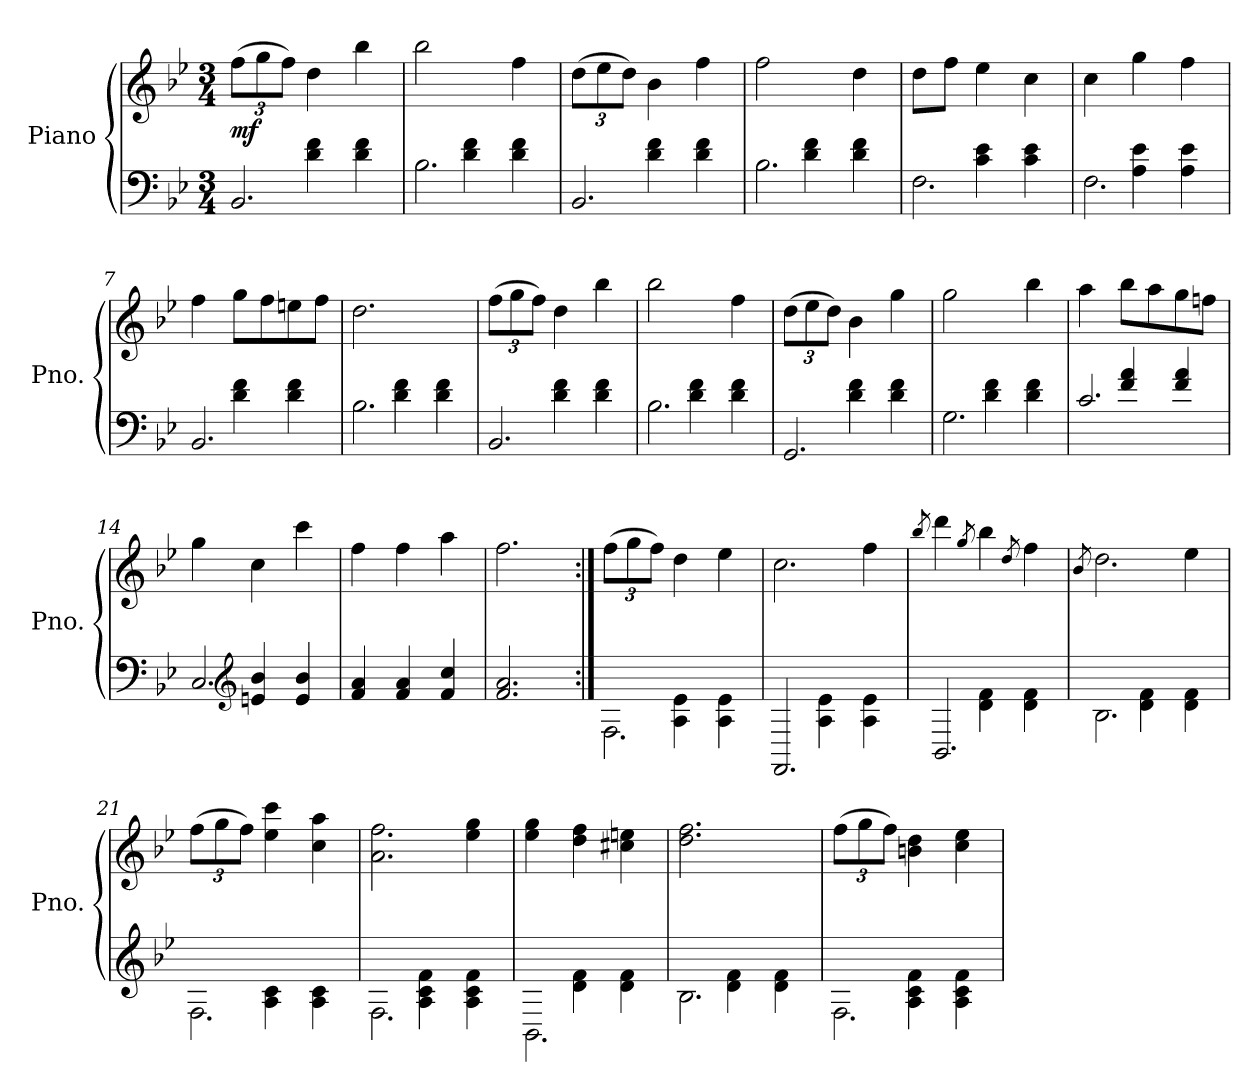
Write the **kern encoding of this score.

**kern	**kern	**dynam
*part1	*part1	*part1
*staff2	*staff1	*staff1/2
*I"Piano	*	*
*I'Pno.	*	*
*clefF4	*clefG2	*
*k[b-e-]	*k[b-e-]	*
*M3/4	*M3/4	*
=1	=1	=1
*^	*	*
*	*	*Xbrackettup	*
*	*	*^	*
!	!	!	!	!LO:DY:b
2.BB-/	4rCCyy	(>12ff\L	4ryy	mf
.	.	12gg\	.	.
.	.	12ff\J)	.	.
.	4d\ 4f\	4dd\	4rgyy	.
.	4d\ 4f\	4bb-\	4rgyy	.
*	*	*v	*v	*
=2	=2	=2	=2
2.B-\	4rEEyy	2bb-\	.
.	4d\ 4f\	.	.
.	4d\ 4f\	4ff\	.
=3	=3	=3	=3
2.BB-/	4rEEyy	(>12dd\L	.
.	.	12ee-\	.
.	.	12dd\J)	.
.	4d\ 4f\	4b-\	.
.	4d\ 4f\	4ff\	.
=4	=4	=4	=4
2.B-\	4rGGyy	2ff\	.
.	4d\ 4f\	.	.
.	4d\ 4f\	4dd\	.
=5	=5	=5	=5
2.F\	4rGGyy	8dd\L	.
.	.	8ff\J	.
.	4c\ 4e-\	4ee-\	.
.	4c\ 4e-\	4cc\	.
=6	=6	=6	=6
2.F\	4rGGyy	4cc\	.
.	4A\ 4e-\	4gg\	.
.	4A\ 4e-\	4ff\	.
=7	=7	=7	=7
2.BB-/	4rGGyy	4ff\	.
.	4d\ 4f\	8gg\L	.
.	.	8ff\	.
.	4d\ 4f\	8een\	.
.	.	8ff\J	.
!!LO:LB:g=z
=8	=8	=8	=8
2.B-\	4rBByy	2.dd\	.
.	4d\ 4f\	.	.
.	4d\ 4f\	.	.
=9	=9	=9	=9
2.BB-/	4rGGyy	(>12ff\L	.
.	.	12gg\	.
.	.	12ff\J)	.
.	4d\ 4f\	4dd\	.
.	4d\ 4f\	4bb-\	.
=10	=10	=10	=10
2.B-\	4rBByy	2bb-\	.
.	4d\ 4f\	.	.
.	4d\ 4f\	4ff\	.
=11	=11	=11	=11
2.GG/	4rGGyy	(>12dd\L	.
.	.	12ee-\	.
.	.	12dd\J)	.
.	4d\ 4f\	4b-\	.
.	4d\ 4f\	4gg\	.
=12	=12	=12	=12
2.G\	4rGGyy	2gg\	.
.	4d\ 4f\	.	.
.	4d\ 4f\	4bb-\	.
=13	=13	=13	=13
2.c/	4rcyy	4aa\	.
.	4f/ 4a/	8bb-\L	.
.	.	8aa\	.
.	4f/ 4a/	8gg\	.
.	.	8ffn\J	.
=14	=14	=14	=14
2.C/	4rGGGGyy	4gg\	.
*clefG2	*	*	*
.	4en/ 4b-/	4cc\	.
.	4e/ 4b-/	4ccc\	.
*v	*v	*	*
!!LO:LB:g=z
=15	=15	=15
4f/ 4a/	4ff\	.
4f/ 4a/	4ff\	.
4f/ 4cc/	4aa\	.
=16	=16	=16
2.f/ 2.a/	2.ff\	.
=17:|!	=17:|!	=17:|!
*^	*	*
2.F\	4rGGyy	(>12ff\L	.
.	.	12gg\	.
.	.	12ff\J)	.
.	4A\ 4e-\	4dd\	.
.	4A\ 4e-\	4ee-\	.
=18	=18	=18	=18
*	*	*^	*
2.FF/	4rEEyy	2.cc\	4ryy	.
.	4A\ 4e-\	.	4reyy	.
.	4A\ 4e-\	.	4ff\	.
*	*	*v	*v	*
=19	=19	=19	=19
.	.	8qbb-/	.
2.BB-/	4rGGyy	4ddd\	.
.	.	8qgg/	.
.	4d\ 4f\	4bb-\	.
.	.	8qdd/	.
.	4d\ 4f\	4ff\	.
=20	=20	=20	=20
.	.	8qb-/	.
*	*	*^	*
2.B-\	4rGGyy	2.dd\	4rcyy	.
.	4d\ 4f\	.	4rgyy	.
.	4d\ 4f\	.	4ee-\	.
*	*	*v	*v	*
=21	=21	=21	=21
2.F\	4rGGyy	(>12ff\L	.
.	.	12gg\	.
.	.	12ff\J)	.
.	4A\ 4c\	4ee-\ 4ccc\	.
.	4A\ 4c\	4cc\ 4aa\	.
!!LO:LB:g=z
=22	=22	=22	=22
*	*	*^	*
2.F\	4rEEyy	2.a\ 2.ff\	4rFyy	.
.	4A\ 4c\ 4f\	.	4rgyy	.
.	4A\ 4c\ 4f\	.	4ee-\ 4gg\	.
*	*	*v	*v	*
=23	=23	=23	=23
2.BB-\	4rGGyy	4ee-\ 4gg\	.
.	4d\ 4f\	4dd\ 4ff\	.
.	4d\ 4f\	4cc#X\ 4een\	.
=24	=24	=24	=24
2.B-\	4rGGyy	2.dd\ 2.ff\	.
.	4d\ 4f\	.	.
.	4d\ 4f\	.	.
=25	=25	=25	=25
2.F\	4rGGyy	(>12ff\L	.
.	.	12gg\	.
.	.	12ff\J)	.
.	4A\ 4c\ 4f\	4bn\ 4dd\	.
.	4A\ 4c\ 4f\	4cc\ 4ee-\	.
*v	*v	*	*
=	=	=
*-	*-	*-
